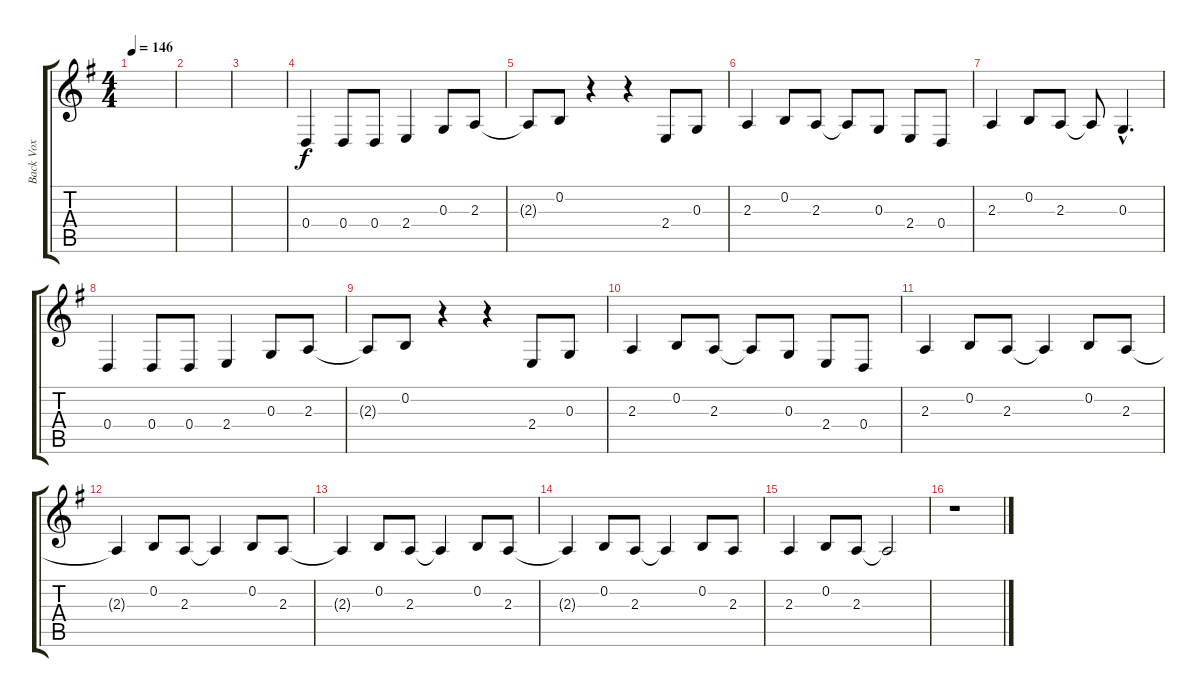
\track ("Back Vox" "Back Vox") {instrument synthvoice}
\staff {score tabs}
\tuning (E4 B3 G3 D3 A2 E2) {hide}
\ts (4 4)
\tempo 146
\clef g2
\ks g
|
|
|
0.4.4 0.4.8 0.4.8 2.4.4 0.3.8 2.3.8 |
2.3{t}.8 0.2.8 r.4 r.4 2.4.8 0.3.8 |
2.3.4 0.2.8 2.3.8 2.3{t}.8 0.3.8 2.4.8 0.4.8 |
2.3.4 0.2.8 2.3.8 2.3{t}.8 0.3{hac}.4{d} |
0.4.4 0.4.8 0.4.8 2.4.4 0.3.8 2.3.8 |
2.3{t}.8 0.2.8 r.4 r.4 2.4.8 0.3.8 |
2.3.4 0.2.8 2.3.8 2.3{t}.8 0.3.8 2.4.8 0.4.8 |
2.3.4 0.2.8 2.3.8 2.3{t}.4 0.2.8 2.3.8 |
2.3{t}.4 0.2.8 2.3.8 2.3{t}.4 0.2.8 2.3.8 |
2.3{t}.4 0.2.8 2.3.8 2.3{t}.4 0.2.8 2.3.8 |
2.3{t}.4 0.2.8 2.3.8 2.3{t}.4 0.2.8 2.3.8 |
2.3.4 0.2.8 2.3.8 2.3{t}.2 |
r.1
